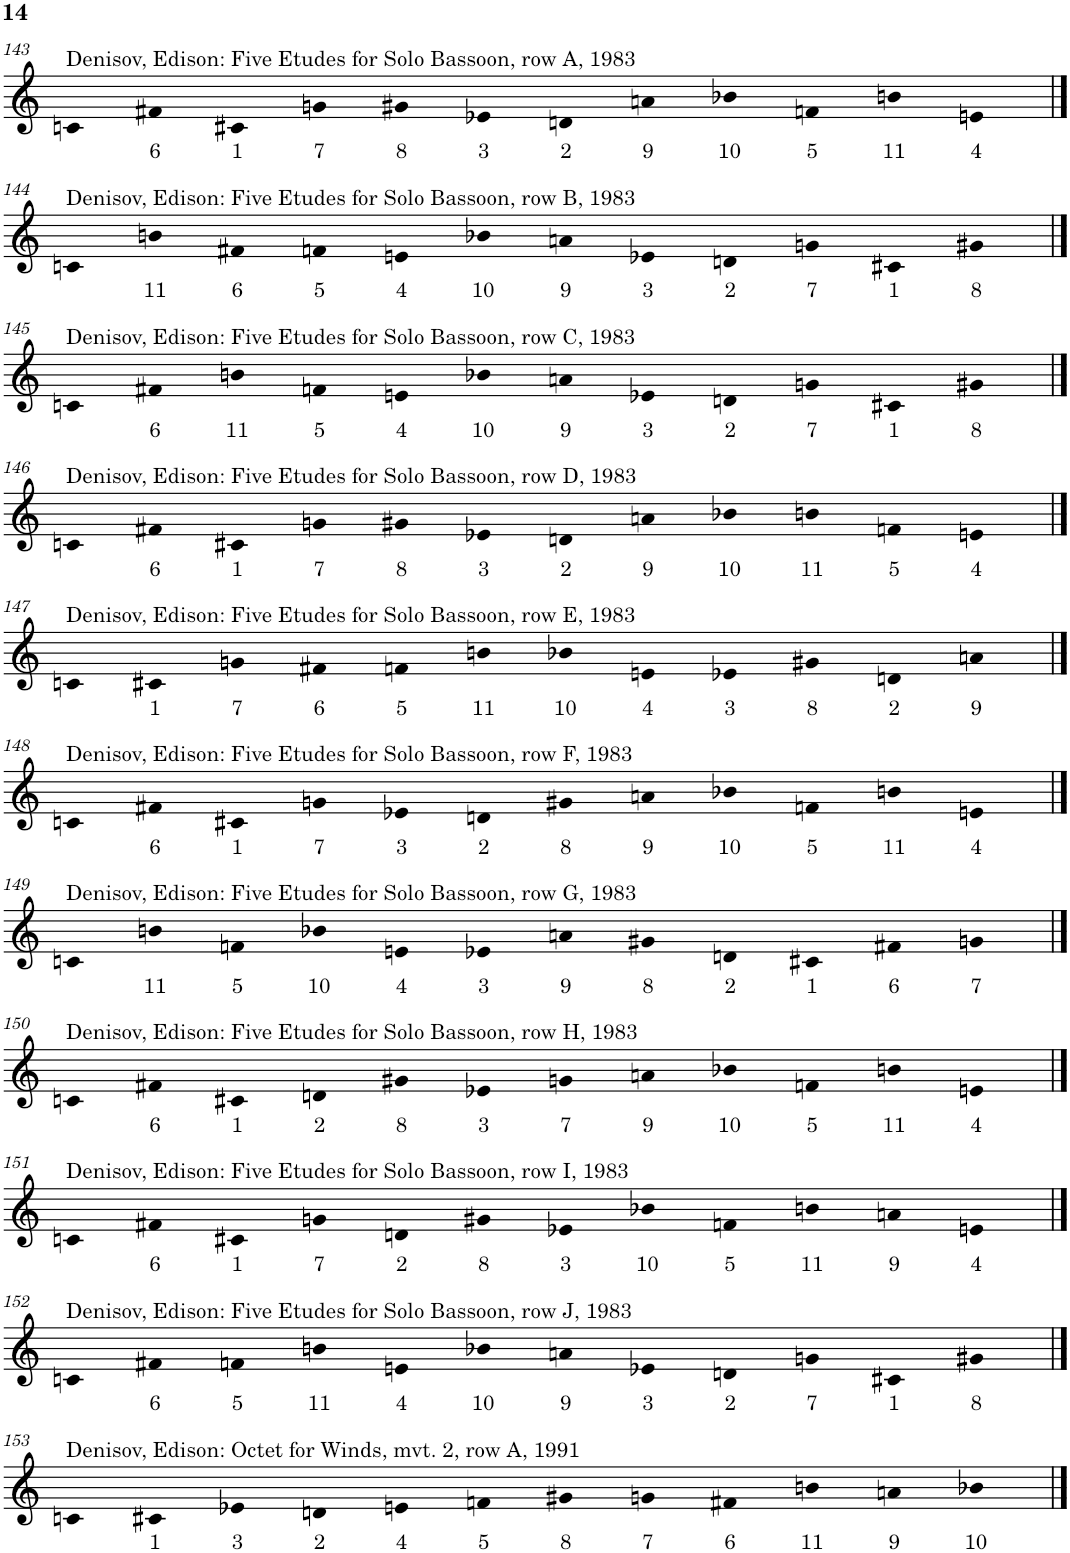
**kern	**text
*part1	*part1
*staff1	*staff1
*I"Piano	*
*I'Pno	*
!!LO:PB:g=z
*clefG2	*
*k[]	*
*M12/4	*
=143	=143
!LO:TX:a:t=Denisov, Edison&colon; Five Etudes for Solo Bassoon, row A, 1983	!
4cn	.
!	!LO:LY:b
4f#X	6
!	!LO:LY:b
4c#X	1
!	!LO:LY:b
4gn	7
!	!LO:LY:b
4g#X	8
!	!LO:LY:b
4e-X	3
!	!LO:LY:b
4dn	2
!	!LO:LY:b
4an	9
!	!LO:LY:b
4b-X	10
!	!LO:LY:b
4fn	5
!	!LO:LY:b
4bn	11
!	!LO:LY:b
4en	4
!!LO:LB:g=z
==144	==144
!LO:TX:a:t=Denisov, Edison&colon; Five Etudes for Solo Bassoon, row B, 1983	!
4cn	.
!	!LO:LY:b
4bn	11
!	!LO:LY:b
4f#X	6
!	!LO:LY:b
4fn	5
!	!LO:LY:b
4en	4
!	!LO:LY:b
4b-X	10
!	!LO:LY:b
4an	9
!	!LO:LY:b
4e-X	3
!	!LO:LY:b
4dn	2
!	!LO:LY:b
4gn	7
!	!LO:LY:b
4c#X	1
!	!LO:LY:b
4g#X	8
!!LO:LB:g=z
==145	==145
!LO:TX:a:t=Denisov, Edison&colon; Five Etudes for Solo Bassoon, row C, 1983	!
4cn	.
!	!LO:LY:b
4f#X	6
!	!LO:LY:b
4bn	11
!	!LO:LY:b
4fn	5
!	!LO:LY:b
4en	4
!	!LO:LY:b
4b-X	10
!	!LO:LY:b
4an	9
!	!LO:LY:b
4e-X	3
!	!LO:LY:b
4dn	2
!	!LO:LY:b
4gn	7
!	!LO:LY:b
4c#X	1
!	!LO:LY:b
4g#X	8
!!LO:LB:g=z
==146	==146
!LO:TX:a:t=Denisov, Edison&colon; Five Etudes for Solo Bassoon, row D, 1983	!
4cn	.
!	!LO:LY:b
4f#X	6
!	!LO:LY:b
4c#X	1
!	!LO:LY:b
4gn	7
!	!LO:LY:b
4g#X	8
!	!LO:LY:b
4e-X	3
!	!LO:LY:b
4dn	2
!	!LO:LY:b
4an	9
!	!LO:LY:b
4b-X	10
!	!LO:LY:b
4bn	11
!	!LO:LY:b
4fn	5
!	!LO:LY:b
4en	4
!!LO:LB:g=z
==147	==147
!LO:TX:a:t=Denisov, Edison&colon; Five Etudes for Solo Bassoon, row E, 1983	!
4cn	.
!	!LO:LY:b
4c#X	1
!	!LO:LY:b
4gn	7
!	!LO:LY:b
4f#X	6
!	!LO:LY:b
4fn	5
!	!LO:LY:b
4bn	11
!	!LO:LY:b
4b-X	10
!	!LO:LY:b
4en	4
!	!LO:LY:b
4e-X	3
!	!LO:LY:b
4g#X	8
!	!LO:LY:b
4dn	2
!	!LO:LY:b
4an	9
!!LO:LB:g=z
==148	==148
!LO:TX:a:t=Denisov, Edison&colon; Five Etudes for Solo Bassoon, row F, 1983	!
4cn	.
!	!LO:LY:b
4f#X	6
!	!LO:LY:b
4c#X	1
!	!LO:LY:b
4gn	7
!	!LO:LY:b
4e-X	3
!	!LO:LY:b
4dn	2
!	!LO:LY:b
4g#X	8
!	!LO:LY:b
4an	9
!	!LO:LY:b
4b-X	10
!	!LO:LY:b
4fn	5
!	!LO:LY:b
4bn	11
!	!LO:LY:b
4en	4
!!LO:LB:g=z
==149	==149
!LO:TX:a:t=Denisov, Edison&colon; Five Etudes for Solo Bassoon, row G, 1983	!
4cn	.
!	!LO:LY:b
4bn	11
!	!LO:LY:b
4fn	5
!	!LO:LY:b
4b-X	10
!	!LO:LY:b
4en	4
!	!LO:LY:b
4e-X	3
!	!LO:LY:b
4an	9
!	!LO:LY:b
4g#X	8
!	!LO:LY:b
4dn	2
!	!LO:LY:b
4c#X	1
!	!LO:LY:b
4f#X	6
!	!LO:LY:b
4gn	7
!!LO:LB:g=z
==150	==150
!LO:TX:a:t=Denisov, Edison&colon; Five Etudes for Solo Bassoon, row H, 1983	!
4cn	.
!	!LO:LY:b
4f#X	6
!	!LO:LY:b
4c#X	1
!	!LO:LY:b
4dn	2
!	!LO:LY:b
4g#X	8
!	!LO:LY:b
4e-X	3
!	!LO:LY:b
4gn	7
!	!LO:LY:b
4an	9
!	!LO:LY:b
4b-X	10
!	!LO:LY:b
4fn	5
!	!LO:LY:b
4bn	11
!	!LO:LY:b
4en	4
!!LO:LB:g=z
==151	==151
!LO:TX:a:t=Denisov, Edison&colon; Five Etudes for Solo Bassoon, row I, 1983	!
4cn	.
!	!LO:LY:b
4f#X	6
!	!LO:LY:b
4c#X	1
!	!LO:LY:b
4gn	7
!	!LO:LY:b
4dn	2
!	!LO:LY:b
4g#X	8
!	!LO:LY:b
4e-X	3
!	!LO:LY:b
4b-X	10
!	!LO:LY:b
4fn	5
!	!LO:LY:b
4bn	11
!	!LO:LY:b
4an	9
!	!LO:LY:b
4en	4
!!LO:LB:g=z
==152	==152
!LO:TX:a:t=Denisov, Edison&colon; Five Etudes for Solo Bassoon, row J, 1983	!
4cn	.
!	!LO:LY:b
4f#X	6
!	!LO:LY:b
4fn	5
!	!LO:LY:b
4bn	11
!	!LO:LY:b
4en	4
!	!LO:LY:b
4b-X	10
!	!LO:LY:b
4an	9
!	!LO:LY:b
4e-X	3
!	!LO:LY:b
4dn	2
!	!LO:LY:b
4gn	7
!	!LO:LY:b
4c#X	1
!	!LO:LY:b
4g#X	8
!!LO:LB:g=z
==153	==153
!LO:TX:a:t=Denisov, Edison&colon; Octet for Winds, mvt. 2, row A, 1991	!
4cn	.
!	!LO:LY:b
4c#X	1
!	!LO:LY:b
4e-X	3
!	!LO:LY:b
4dn	2
!	!LO:LY:b
4en	4
!	!LO:LY:b
4fn	5
!	!LO:LY:b
4g#X	8
!	!LO:LY:b
4gn	7
!	!LO:LY:b
4f#X	6
!	!LO:LY:b
4bn	11
!	!LO:LY:b
4an	9
!	!LO:LY:b
4b-X	10
==	==
*-	*-
